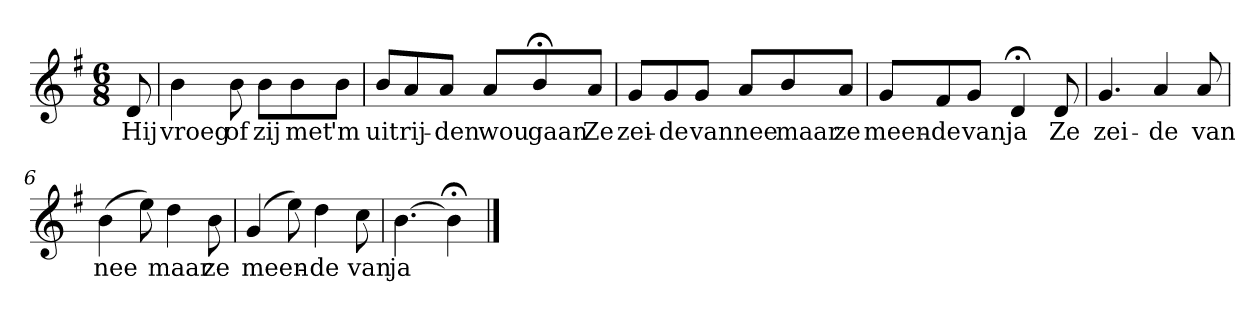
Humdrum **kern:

**kern	**text
*part1	*part1
*staff1	*staff1
*k[f#]	*
*G:	*
*M6/8	*
*MM94	*
=	=
8d	Hij
=1	=1
4b	vroeg
8b	of
8bL	zij
8b	met
8bJ	'm
=2	=2
8bL	uit
8a	rij-
8aJ	-den
8aL	wou
8b;<	gaan
8aJ	Ze
=3	=3
8gL	zei-
8g	-de
8gJ	van
8aL	nee
8b	maar
8aJ	ze
=4	=4
8gL	meen-
8f#	-de
8gJ	van
4d;<	ja
8d	Ze
=5	=5
4.g	zei-
4a	-de
8a	van
=6	=6
(4b	nee
8ee)	.
4dd	maar
8b	ze
=7	=7
(4g	meen-
8ee)	.
4dd	-de
8cc	van
=8	=8
[4.b	ja
4b;<]	.
==	==
*-	*-
